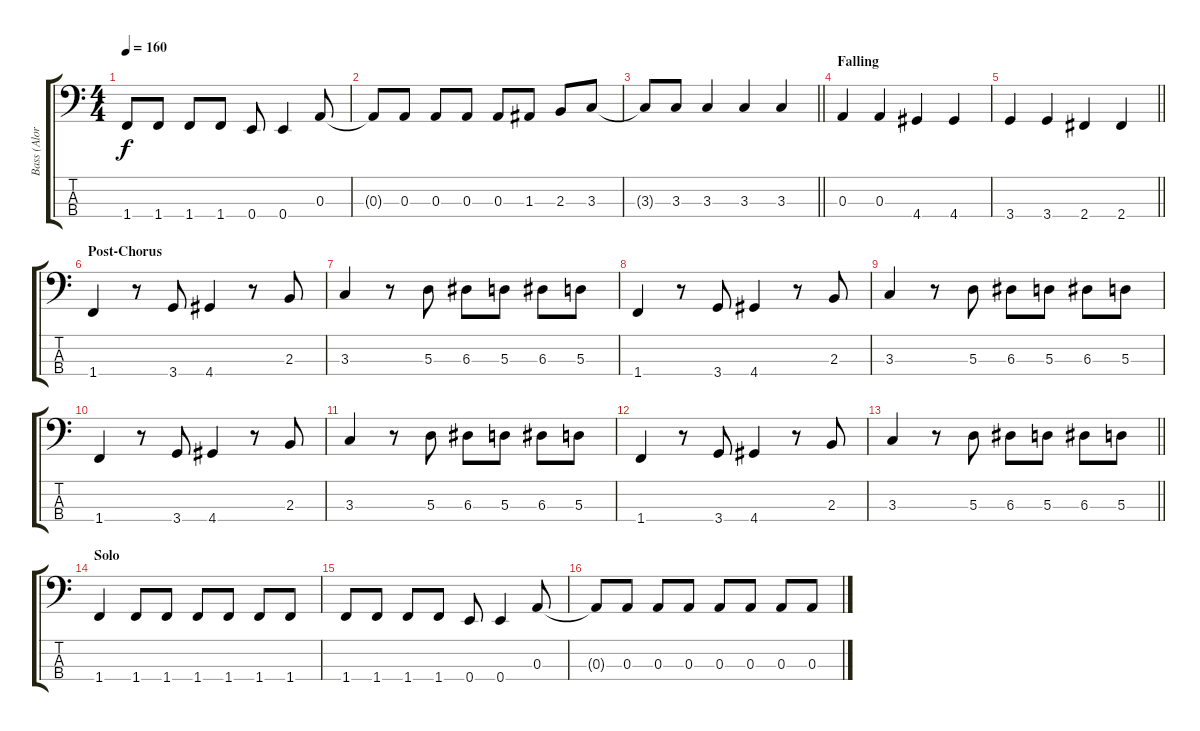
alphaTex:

\track ("Bass (Alora)" "Bass (Alor") {instrument electricbassfinger}
\staff {score tabs}
\tuning (G2 D2 A1 E1) {hide}
\ts (4 4)
\tempo 160
\clef f4
\ks c
1.4.8{dy f} 1.4.8 1.4.8 1.4.8 0.4.8 0.4.4 0.3.8 |
0.3{t}.8 0.3.8 0.3.8 0.3.8 0.3.8 1.3.8 2.3.8 3.3.8 |
\barLineRight lightlight
3.3{t}.8 3.3.8 3.3.4 3.3.4 3.3.4 |
\section ("" "Falling")
0.3.4 0.3.4 4.4.4 4.4.4 |
\barLineRight lightlight
3.4.4 3.4.4 2.4.4 2.4.4 |
\section ("" "Post-Chorus")
1.4.4 r.8 3.4.8 4.4.4 r.8 2.3.8 |
3.3.4 r.8 5.3.8 6.3.8 5.3.8 6.3.8 5.3.8 |
1.4.4 r.8 3.4.8 4.4.4 r.8 2.3.8 |
3.3.4 r.8 5.3.8 6.3.8 5.3.8 6.3.8 5.3.8 |
1.4.4 r.8 3.4.8 4.4.4 r.8 2.3.8 |
3.3.4 r.8 5.3.8 6.3.8 5.3.8 6.3.8 5.3.8 |
1.4.4 r.8 3.4.8 4.4.4 r.8 2.3.8 |
\barLineRight lightlight
3.3.4 r.8 5.3.8 6.3.8 5.3.8 6.3.8 5.3.8 |
\section ("" "Solo")
1.4.4 1.4.8 1.4.8 1.4.8 1.4.8 1.4.8 1.4.8 |
1.4.8 1.4.8 1.4.8 1.4.8 0.4.8 0.4.4 0.3.8 |
0.3{t}.8 0.3.8 0.3.8 0.3.8 0.3.8 0.3.8 0.3.8 0.3.8
